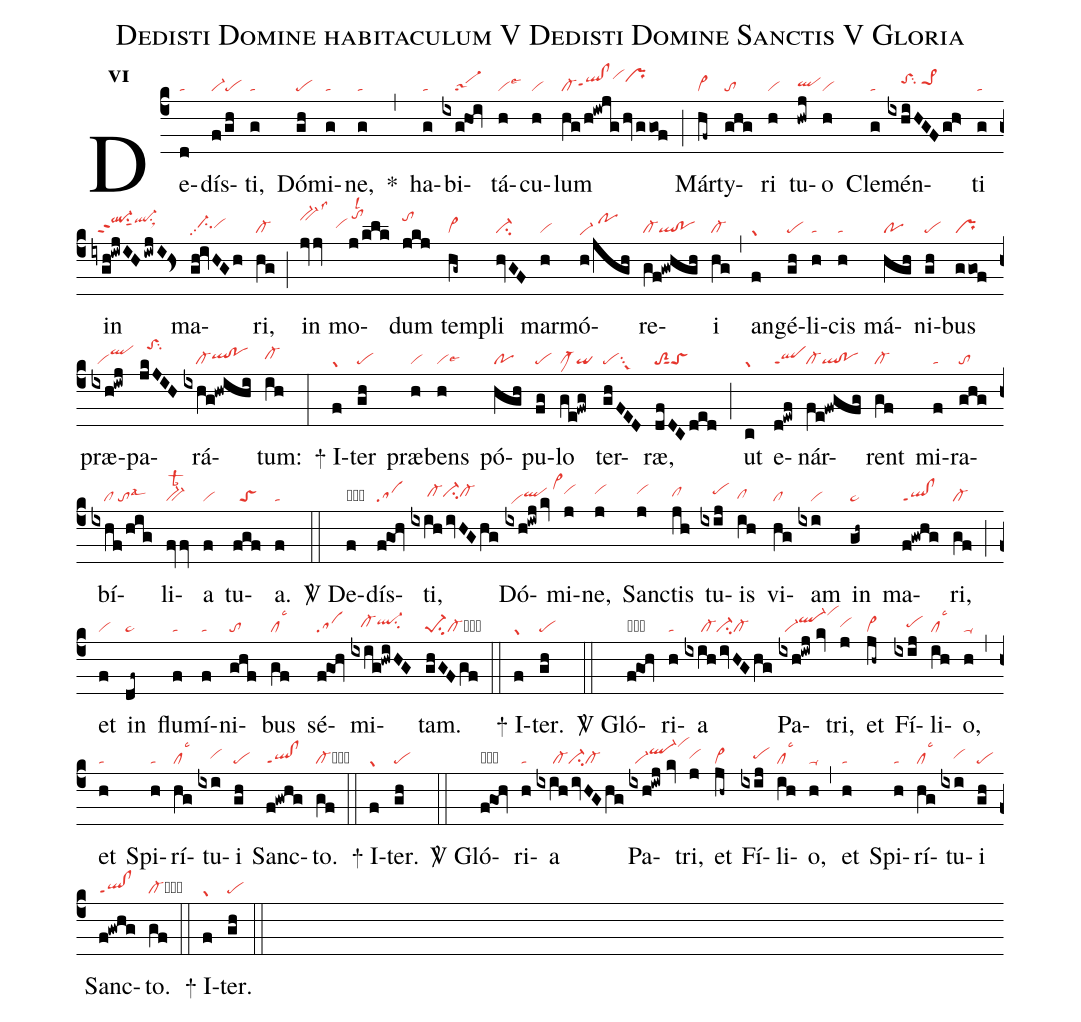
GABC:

name:Dedisti Domine habitaculum V Dedisti Domine Sanctis V Gloria;
office-part:re;
mode:6;
nabc-lines:1;
%%
initial-style: 1;
name:Dedisti Domine habitaculum;
mode: 6;
office-part: Responsorium;
annotation: Resp.;
annotation: vi;
nabc-lines:1;
%%
(c4) De(d|ta)dís(f/gh|vi-pe)ti,(g|ta) Dó(gh|pe)mi(g|ta)ne,(g|ta) <sp>*</sp>(,) ha(g|ta)bi(ixg@hoi|////sa-1)tá(h|vilse3)cu(h|vi)lum(hg/h!iwjg/hv/ggof|cl-qlhh!clhhppt1vihkprhj) (;) Már(hf~|vi>)ty(ghg|to)ri(h|vi) tu(hwj|qlhh)o(h|vi) Cle(g|ta)mén(ixhiHGFgh>|////toShisu2/pe>1hi)ti(g|ta) in(iygh!iwjIH/iwjI!Hs>|//ql-hjppt2su1sut1ql-hjsu1sux1) ma(gh!ivHGh|//ci-hhpp2vihh)ri,(hg|cl-) (;) in(jvjv|bv-hklss3) mo(j/klk|````vihh/tohllsl2)dum(jkj|tohk) tem(hg~|vi>)pli(hvGF|ci-) mar(h|vi)mó(h/jgh|vi-he/pohj)re(gf!gwhgh|cl-ql!po)i(hg|cl-) (,) an(f|gr)gé(gh|pe)li(h|ta)cis(h|ta) má(hgh|po)ni(gh|pe)bus(ggof|pr) præ(ixh!iwj|//viqlhj)pa(jkJIH|//toShlsu2)rá(ixhg!hwihi|////cl-qlhh!pohh)tum:(ih|cl-hh) (:) <sp>+</sp> I(f|gr)ter(gh|pe) præ(h|vi)bens(h|vilse6) pó(hgh|po)pu(fg|pe)lo(ge!fwg|clM-qi) ter(ghFED|pesu2suy1)ræ,(dfDC/ded|toS2sut1toS) (;) ut(c|gr) e(d!ewf|qlppt1)nár(fe!fwgfg|cl-ql!po)rent(gf|cl-) mi(f|ta)ra(ghg|to)bí(ixhf/hig|////cl/tolsal3)li(fvfv|bv-lsb2)a(f|vi) tu(fgf|//toS)a.(f|ta) (::)

<sp>V/</sp> De(f|obta)dís(f@goh|sa)ti,(ixihivHGhg|/////cl-hhci-hhcl-hh) Dó(ixh!iwj/kv|//viheqlhh/vi>hk)mi(j|vihi)ne,(j|vihi) Sanc(j|vihi)tis(jh|clhh) tu(ixij|////pehi)is(ih|clhg) vi(hg|cl)am(ixi|////vi) in(gh~|pe~) ma(f!gwhg|ql!clppt1)ri,(gf|cl-) (;) et(f|vi) in(df~|pe~) flu(f|ta)mí(f|ta)ni(ghf|to)bus(gf|cllsc3) sé(f@goh|sa)mi(ixig!hwiHG|///cl-hhql-hisu2)tam.(ghGFgf|pe-1su2cl-cb) (::)
<sp>+</sp> I(f|gr)ter.(gh|pe) (::)

<sp>V/</sp> Gló(f@goh|obsa)ri(h|ta)a(ixih/ivHGhg|/////cl-ci-cl-) Pa(ixh!iwj//kv|//vi-ql-hjvihm)tri,(j|vihh) et(jh~|vi>) Fí(ixij|////pehh)li(ih|cllsc3)o,(h|ta-) (,) et(h|ta) Spi(h|ta)rí(hg|cllsc3)tu(ixi|////vihh)i(gh|pe) Sanc(f!gwhg|ql!clppt1)to.(gf|cl-cb) (::)
<sp>+</sp> I(f|gr)ter.(gh|pe) (::)

<sp>V/</sp> Gló(f@goh|obsa)ri(h|ta)a(ixih/ivHGhg|/////cl-ci-cl-) Pa(ixh!iwj//kv|//vi-ql-hjvihm)tri,(j|vihh) et(jh~|vi>) Fí(ixij|////pehh)li(ih|cllsc3)o,(h|ta-) (,) et(h|ta) Spi(h|ta)rí(hg|cllsc3)tu(ixi|////vihh)i(gh|pe) Sanc(f!gwhg|ql!clppt1)to.(gf|cl-cb) (::)
<sp>+</sp> I(f|gr)ter.(gh|pe) (::)
